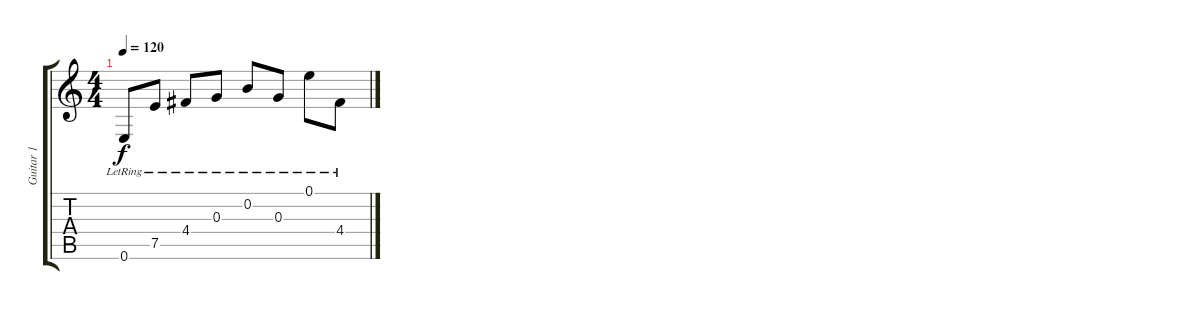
\track ("Guitar 1" "Guitar 1") {instrument acousticguitarsteel}
\staff {score tabs}
\tuning (E4 B3 G3 D3 A2 E2) {hide}
\ts (4 4)
\tempo 120
\clef g2
\ks c
0.6{lr}.8{dy f} 7.5{lr}.8 4.4{lr}.8 0.3{lr}.8 0.2{lr}.8 0.3{lr}.8 0.1{lr}.8 4.4{lr}.8
